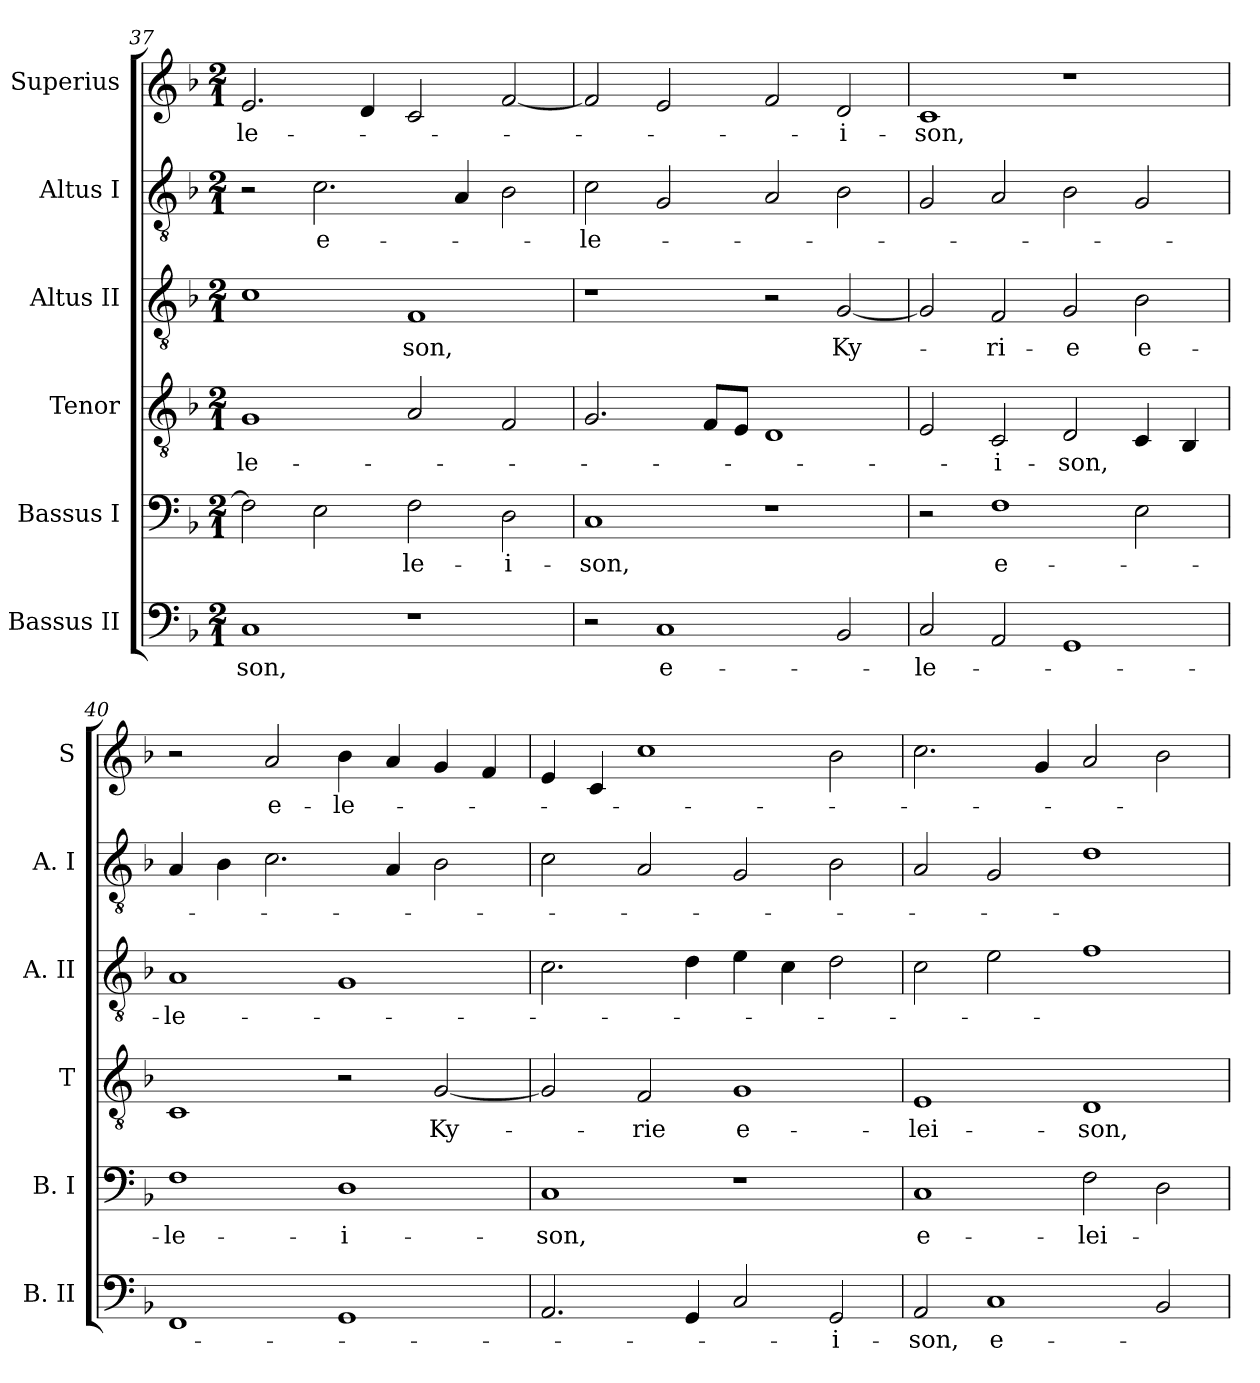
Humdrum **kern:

**kern	**text	**kern	**text	**kern	**text	**kern	**text	**kern	**text	**kern	**text
*part6	*part6	*part5	*part5	*part4	*part4	*part3	*part3	*part2	*part2	*part1	*part1
*staff6	*staff6	*staff5	*staff5	*staff4	*staff4	*staff3	*staff3	*staff2	*staff2	*staff1	*staff1
*I"Bassus II	*	*I"Bassus I	*	*I"Tenor	*	*I"Altus II	*	*I"Altus I	*	*I"Superius	*
*I'B. II	*	*I'B. I	*	*I'T	*	*I'A. II	*	*I'A. I	*	*I'S	*
*clefF4	*	*clefF4	*	*clefGv2	*	*clefGv2	*	*clefGv2	*	*clefG2	*
*k[b-]	*	*k[b-]	*	*k[b-]	*	*k[b-]	*	*k[b-]	*	*k[b-]	*
*F:	*	*F:	*	*F:	*	*F:	*	*F:	*	*F:	*
*M2/1	*	*M2/1	*	*M2/1	*	*M2/1	*	*M2/1	*	*M2/1	*
=37	=37	=37	=37	=37	=37	=37	=37	=37	=37	=37	=37
1C	-son,	2F]	.	1G	-le-	1c	.	2r	.	2.e	-le-
.	.	2E	.	.	.	.	.	2.c	e-	.	.
.	.	.	.	.	.	.	.	.	.	4d	.
1r	.	2F	-le-	2A	.	1F	-son,	.	.	2c	.
.	.	.	.	.	.	.	.	4A	.	.	.
.	.	2D	-i-	2F	.	.	.	2B-	.	[2f	.
=38	=38	=38	=38	=38	=38	=38	=38	=38	=38	=38	=38
2r	.	1C	-son,	2.G	.	1r	.	2c	-le-	2f]	.
1C	e-	.	.	.	.	.	.	2G	.	2e	.
.	.	.	.	8FL	.	.	.	.	.	.	.
.	.	.	.	8EJ	.	.	.	.	.	.	.
.	.	1r	.	1D	.	2r	.	2A	.	2f	.
2BB-	.	.	.	.	.	[2G	Ky-	2B-	.	2d	-i-
=39	=39	=39	=39	=39	=39	=39	=39	=39	=39	=39	=39
2C	-le-	2r	.	2E	.	2G]	.	2G	.	1c	-son,
2AA	.	1F	e-	2C	-i-	2F	-ri-	2A	.	.	.
1GG	.	.	.	2D	-son,	2G	-e	2B-	.	1r	.
.	.	2E	.	4C	.	2B-	e-	2G	.	.	.
.	.	.	.	4BB-	.	.	.	.	.	.	.
=40	=40	=40	=40	=40	=40	=40	=40	=40	=40	=40	=40
1FF	.	1F	-le-	1C	.	1A	-le-	4A	.	2r	.
.	.	.	.	.	.	.	.	4B-	.	.	.
.	.	.	.	.	.	.	.	2.c	.	2a	e-
1GG	.	1D	-i-	2r	.	1G	.	.	.	4b-	-le-
.	.	.	.	.	.	.	.	4A	.	4a	.
.	.	.	.	[2G	Ky-	.	.	2B-	.	4g	.
.	.	.	.	.	.	.	.	.	.	4f	.
=41	=41	=41	=41	=41	=41	=41	=41	=41	=41	=41	=41
2.AA	.	1C	-son,	2G]	.	2.c	.	2c	.	4e	.
.	.	.	.	.	.	.	.	.	.	4c	.
.	.	.	.	2F	-rie	.	.	2A	.	1cc	.
4GG	.	.	.	.	.	4d	.	.	.	.	.
2C	.	1r	.	1G	e-	4e	.	2G	.	.	.
.	.	.	.	.	.	4c	.	.	.	.	.
2GG	-i-	.	.	.	.	2d	.	2B-	.	2b-	.
=42	=42	=42	=42	=42	=42	=42	=42	=42	=42	=42	=42
2AA	-son,	1C	e-	1E	-lei-	2c	.	2A	.	2.cc	.
1C	e-	.	.	.	.	2e	.	2G	.	.	.
.	.	.	.	.	.	.	.	.	.	4g	.
.	.	2F	-lei-	1D	-son,	1f	.	1d	.	2a	.
2BB-	.	2D	.	.	.	.	.	.	.	2b-	.
=	=	=	=	=	=	=	=	=	=	=	=
*-	*-	*-	*-	*-	*-	*-	*-	*-	*-	*-	*-
